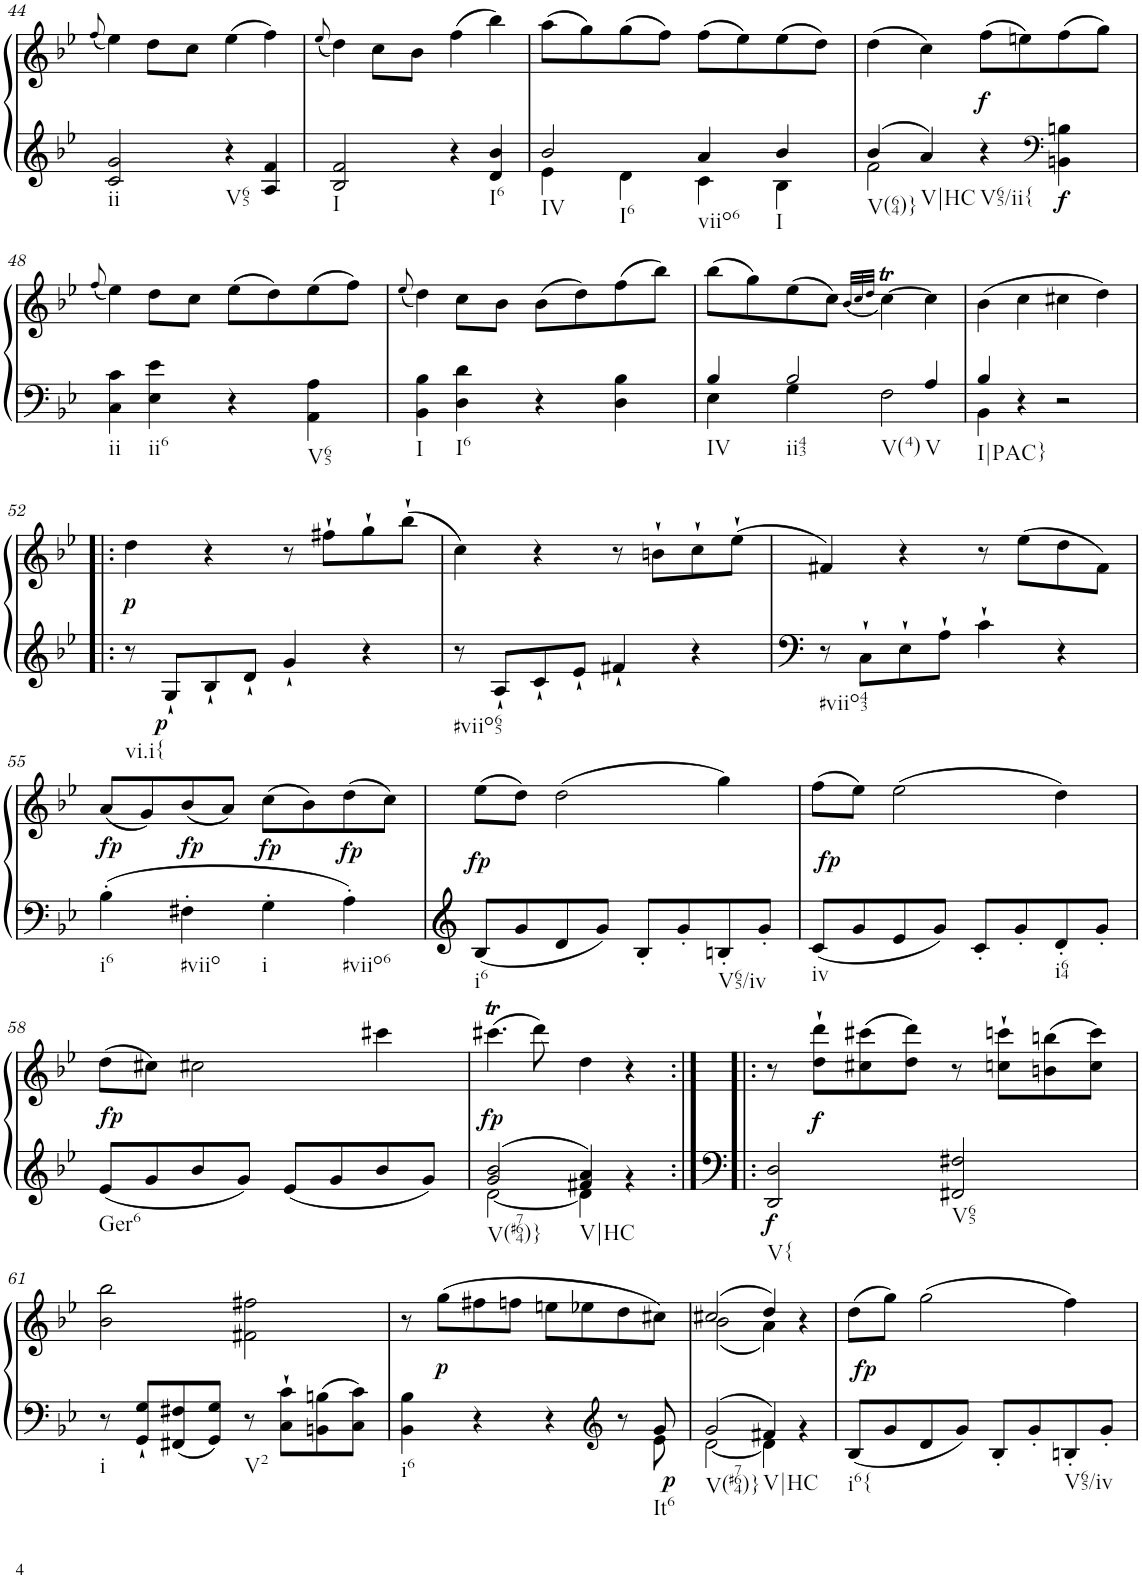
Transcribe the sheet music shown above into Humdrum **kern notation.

**kern	**kern	**dynam
*part1	*part1	*part1
*staff2	*staff1	*staff1/2
*I"Klavier linke Hand	*	*
!!LO:PB:g=z
*clefG2	*clefG2	*
*k[b-e-]	*k[b-e-]	*
*M2/2	*M2/2	*
*met(c|)	*met(c|)	*
=44	=44	=44
.	(8qff/	.
!LO:TX:b:t=ii	!	!
2c/ 2g/	4ee-\)	.
.	8dd\L	.
.	8cc\J	.
!LO:TX:b:t=V65	!	!
4r	(4ee-\	.
4A/ 4f/	4ff\)	.
=45	=45	=45
.	(8qee-/	.
!LO:TX:b:t=I	!	!
2B-/ 2f/	4dd\)	.
.	8cc\L	.
.	8b-\J	.
4r	(4ff\	.
!LO:TX:b:t=I6	!	!
4d/ 4b-/	4bb-\)	.
=46	=46	=46
*^	*	*
!LO:TX:b:t=IV	!	!	!
!LO:TX:b:t=I6	!	!	!
2b-/	4e-\	(8aa\L	.
.	.	8gg\)	.
.	4d\	(8gg\	.
.	.	8ff\J)	.
!LO:TX:b:t=viio6	!	!	!
4a/	4c\	(8ff\L	.
.	.	8ee-\)	.
!LO:TX:b:t=I	!	!	!
4b-/	4B-\	(8ee-\	.
.	.	8dd\J)	.
=47	=47	=47	=47
!LO:TX:b:t=V(64)}	!	!	!
4b-/	2f\	(4dd\	.
!LO:TX:b:t=V|HC	!	!	!
4a/	.	4cc\)	.
!LO:TX:b:t=V65/ii{	!	!	!
!	!	!	!LO:DY:b
4r	4ryy	(8ff\L	f
.	.	8een\)	.
*clefF4	*	*	*
!	!	!	!LO:DY:b=2
4BBn\ 4Bn\	4ryy	(8ff\	f
.	.	8gg\J)	.
*v	*v	*	*
!!LO:LB:g=z
=48	=48	=48
.	(8qff/	.
!LO:TX:b:t=ii	!	!
4C\ 4c\	4ee-\)	.
!LO:TX:b:t=ii6	!	!
4E-\ 4e-\	8dd\L	.
.	8cc\J	.
4r	(8ee-\L	.
.	8dd\)	.
!LO:TX:b:t=V65	!	!
4AA\ 4A\	(8ee-\	.
.	8ff\J)	.
=49	=49	=49
.	(8qee-/	.
!LO:TX:b:t=I	!	!
4BB-\ 4B-\	4dd\)	.
!LO:TX:b:t=I6	!	!
4D\ 4d\	8cc\L	.
.	8b-\J	.
4r	(8b-\L	.
.	8dd\)	.
4D\ 4B-\	(8ff\	.
.	8bb-\J)	.
=50	=50	=50
*^	*	*
!LO:TX:b:t=IV	!	!	!
4B-/	4E-\	(8bb-\L	.
.	.	8gg\)	.
!LO:TX:b:t=ii43	!	!	!
!LO:TX:b:t=V(4)	!	!	!
2B-/	4G\	(8ee-\	.
.	.	8cc\J)	.
.	.	(32qb-/LLL	.
.	.	32qcc/	.
.	.	32qdd/JJJ	.
.	2F\	[4ccT\)	.
!LO:TX:b:t=V	!	!	!
4A/	.	4cc\]	.
=51	=51	=51	=51
!LO:TX:b:t=I|PAC}	!	!	!
4B-/	4BB-\	(4b-\	.
4r	2.ryy	4cc\	.
2r	.	4cc#X\	.
.	.	4dd\)	.
*v	*v	*	*
!!LO:LB:g=z
=52!|:	=52!|:	=52!|:
!LO:TX:b:t=vi.i{	!	!
!	!	!LO:DY:b
8r	4dd\	p
!	!	!LO:DY:b=2
8G`/L	.	p
8B-`/	4r	.
8d`/J	.	.
4g`/	8r	.
.	8ff#X`\L	.
4r	8gg`\	.
.	(8bb-`\J	.
=53	=53	=53
!LO:TX:b:t=#viio65	!	!
8r	4cc\)	.
8A`/L	.	.
8c`/	4r	.
8e-`/J	.	.
4f#X`/	8r	.
.	8bn`\L	.
4r	8cc`\	.
.	(8ee-`\J	.
=54	=54	=54
!LO:TX:b:t=#viio43	!	!
8r	4f#X/)	.
8C`\L	.	.
8E-`\	4r	.
8A`\J	.	.
4c`\	8r	.
.	(8ee-\L	.
4r	8dd\	.
.	8f#\J)	.
!!LO:LB:g=z
=55	=55	=55
!LO:TX:b:t=i6	!	!
!	!	!LO:DY:b
4B-'\	(8a/L	fp
.	8g/)	.
!LO:TX:b:t=#viio	!	!
!	!	!LO:DY:b
4F#X'\	(8b-/	fp
.	8a/J)	.
!LO:TX:b:t=i	!	!
!	!	!LO:DY:b
4G'\	(8cc\L	fp
.	8b-\)	.
!LO:TX:b:t=#viio6	!	!
!	!	!LO:DY:b
4A'\	(8dd\	fp
.	8cc\J)	.
=56	=56	=56
!LO:TX:b:t=i6	!	!
!	!	!LO:DY:b
8B-/L	(8ee-\L	fp
8g/	8dd\J)	.
8d/	(2dd\	.
8g/J	.	.
8B-'/L	.	.
8g'/	.	.
!LO:TX:b:t=V65/iv	!	!
8Bn'/	4gg\)	.
8g'/J	.	.
=57	=57	=57
!LO:TX:b:t=iv	!	!
!	!	!LO:DY:b
8c/L	(8ff\L	fp
8g/	8ee-\J)	.
8e-/	(2ee-\	.
8g/J	.	.
8c'/L	.	.
8g'/	.	.
!LO:TX:b:t=i64	!	!
8d'/	4dd\)	.
8g'/J	.	.
!!LO:LB:g=z
=58	=58	=58
!LO:TX:b:t=Ger6	!	!
!	!	!LO:DY:b
8e-/L	(8dd\L	fp
8g/	8cc#X\J)	.
8b-/	2cc#X\	.
8g/J	.	.
8e-/L	.	.
8g/	.	.
8b-/	4ccc#X\	.
8g/J	.	.
=59	=59	=59
*^	*	*
!LO:TX:b:t=V(#764)}	!	!	!
!	!	!	!LO:DY:b
2g/ 2b-/	[2d\	(4.ccc#Xt\	fp
.	.	8ddd\)	.
!LO:TX:b:t=V|HC	!	!	!
4f#X/ 4a/	4d\]	4dd\	.
4ryy	4r	4r	.
=60:|!|:	=60:|!|:	=60:|!|:	=60:|!|:
!LO:TX:b:t=V{	!	!	!
!	!	!	!LO:DY:b=2
*v	*v	*	*
2DD/ 2D/	8r	f
!	!	!LO:DY:b
.	8dd\` 8ddd\`L	f
.	(8cc#X\ 8ccc#X\	.
.	8dd\ 8ddd\J)	.
!LO:TX:b:t=V65	!	!
2FF#X/ 2F#X/	8r	.
.	8ccn\` 8cccn\`L	.
.	(8bn\ 8bbn\	.
.	8cc\ 8ccc\J)	.
!!LO:LB:g=z
=61	=61	=61
!LO:TX:b:t=i	!	!
8r	2b-\ 2bb-\	.
8GG/` 8G/`L	.	.
8FF#X/ 8F#X/	.	.
8GG/ 8G/J	.	.
!LO:TX:b:t=V2	!	!
8r	2f#X\ 2ff#X\	.
8C\` 8c\`L	.	.
8BBn\ 8Bn\	.	.
8C\ 8c\J	.	.
=62	=62	=62
*^	*	*
!LO:TX:b:t=i6	!	!	!
4BB-\ 4B-\	2..ryy	8r	.
!	!	!	!LO:DY:b
.	.	(8gg\L	p
4r	.	8ff#X\	.
.	.	8ffn\J	.
4r	.	8een\L	.
.	.	8ee-X\	.
*clefG2	*	*	*
8r	.	8dd\	.
!LO:TX:b:t=It6	!	!	!
!	!	!	!LO:DY:b=2
8g/	8e-\	8cc#X\J)	p
=63	=63	=63	=63
*	*	*^	*
!LO:TX:b:t=V(#764)}	!	!	!	!
2g/	[2d\	(2cc#X/	(2b-\	.
!LO:TX:b:t=V|HC	!	!	!	!
4f#X/	4d\]	4dd/)	4a\)	.
4ryy	4r	4r	4ryy	.
=64	=64	=64	=64	=64
!LO:TX:b:t=i6{	!	!	!	!
!	!	!	!	!LO:DY:b
*v	*v	*	*	*
*	*v	*v	*
8B-/L	(8dd\L	fp
8g/	8gg\J)	.
8d/	(2gg\	.
8g/J	.	.
8B-'/L	.	.
8g'/	.	.
!LO:TX:b:t=V65/iv	!	!
8Bn'/	4ff\)	.
8g'/J	.	.
=	=	=
*-	*-	*-
